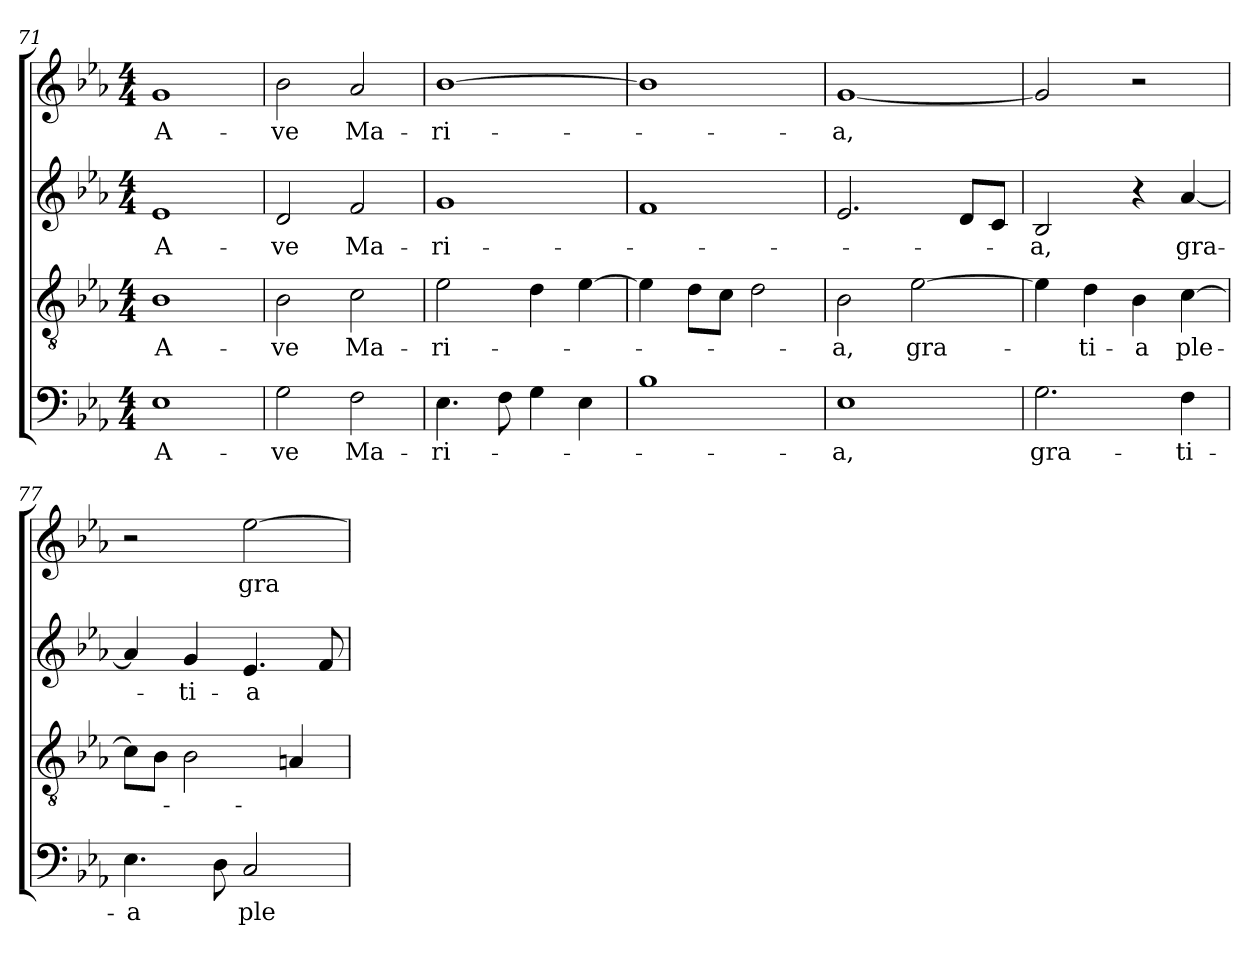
**kern	**text	**kern	**text	**kern	**text	**kern	**text
*part4	*part4	*part3	*part3	*part2	*part2	*part1	*part1
*staff4	*staff4	*staff3	*staff3	*staff2	*staff2	*staff1	*staff1
!!LO:LB:g=z
*clefF4	*	*clefGv2	*	*clefG2	*	*clefG2	*
*k[b-e-a-]	*	*k[b-e-a-]	*	*k[b-e-a-]	*	*k[b-e-a-]	*
*E-:	*	*E-:	*	*E-:	*	*E-:	*
*M4/4	*	*M4/4	*	*M4/4	*	*M4/4	*
=71	=71	=71	=71	=71	=71	=71	=71
!	!LO:LY:b:color=#000000	!	!	!	!	!	!
!	!	!	!LO:LY:b:color=#000000	!	!	!	!
!	!	!	!	!	!LO:LY:b:color=#000000	!	!
!	!	!	!	!	!	!	!LO:LY:b:color=#000000
1E-i	A-	1B-i	A-	1e-i	A-	1gi	A-
=72	=72	=72	=72	=72	=72	=72	=72
!	!LO:LY:b:color=#000000	!	!	!	!	!	!
!	!	!	!LO:LY:b:color=#000000	!	!	!	!
!	!	!	!	!	!LO:LY:b:color=#000000	!	!
!	!	!	!	!	!	!	!LO:LY:b:color=#000000
2Gi\	-ve	2B-i\	-ve	2di/	-ve	2b-i\	-ve
!	!LO:LY:b:color=#000000	!	!	!	!	!	!
!	!	!	!LO:LY:b:color=#000000	!	!	!	!
!	!	!	!	!	!LO:LY:b:color=#000000	!	!
!	!	!	!	!	!	!	!LO:LY:b:color=#000000
2Fi\	Ma-	2ci\	Ma-	2fi/	Ma-	2a-i/	Ma-
=73	=73	=73	=73	=73	=73	=73	=73
!	!LO:LY:b:color=#000000	!	!	!	!	!	!
!	!	!	!LO:LY:b:color=#000000	!	!	!	!
!	!	!	!	!	!LO:LY:b:color=#000000	!	!
!	!	!	!	!	!	!	!LO:LY:b:color=#000000
4.E-i\	-ri-	2e-i\	-ri-	1gi	-ri-	[1b-i	-ri-
8Fi\	.	.	.	.	.	.	.
4Gi\	.	4di\	.	.	.	.	.
4E-i\	.	[4e-i\	.	.	.	.	.
=74	=74	=74	=74	=74	=74	=74	=74
1B-i	.	4e-i\]	.	1fi	.	1b-i]	.
.	.	8di\L	.	.	.	.	.
.	.	8ci\J	.	.	.	.	.
.	.	2di\	.	.	.	.	.
=75	=75	=75	=75	=75	=75	=75	=75
!	!LO:LY:b:color=#000000	!	!	!	!	!	!
!	!	!	!LO:LY:b:color=#000000	!	!	!	!
!	!	!	!	!	!	!	!LO:LY:b:color=#000000
1E-i	-a,	2B-i\	-a,	2.e-i/	.	[1gi	-a,
!	!	!	!LO:LY:b:color=#000000	!	!	!	!
.	.	[2e-i\	gra-	.	.	.	.
.	.	.	.	8di/L	.	.	.
.	.	.	.	8ci/J	.	.	.
=76	=76	=76	=76	=76	=76	=76	=76
!	!LO:LY:b:color=#000000	!	!	!	!	!	!
!	!	!	!	!	!LO:LY:b:color=#000000	!	!
2.Gi\	gra-	4e-i\]	.	2B-i/	-a,	2gi/]	.
!	!	!	!LO:LY:b:color=#000000	!	!	!	!
.	.	4di\	-ti-	.	.	.	.
!	!	!	!LO:LY:b:color=#000000	!	!	!	!
.	.	4B-i\	-a	4r	.	2r	.
!	!LO:LY:b:color=#000000	!	!	!	!	!	!
!	!	!	!LO:LY:b:color=#000000	!	!	!	!
!	!	!	!	!	!LO:LY:b:color=#000000	!	!
4Fi\	-ti-	[4ci\	ple-	[4a-i/	gra-	.	.
!!LO:PB:g=z
=77	=77	=77	=77	=77	=77	=77	=77
!	!LO:LY:b:color=#000000	!	!	!	!	!	!
4.E-i\	-a	8ci\L]	.	4a-i/]	.	2r	.
.	.	8B-i\J	.	.	.	.	.
!	!	!	!	!	!LO:LY:b:color=#000000	!	!
.	.	2B-i\	.	4gi/	-ti-	.	.
8Di\	.	.	.	.	.	.	.
!	!LO:LY:b:color=#000000	!	!	!	!	!	!
!	!	!	!	!	!LO:LY:b:color=#000000	!	!
!	!	!	!	!	!	!	!LO:LY:b:color=#000000
2Ci/	ple-	.	.	4.e-i/	-a	[2ee-i\	gra-
.	.	4Ani/	.	.	.	.	.
.	.	.	.	8fi/	.	.	.
=	=	=	=	=	=	=	=
*-	*-	*-	*-	*-	*-	*-	*-
